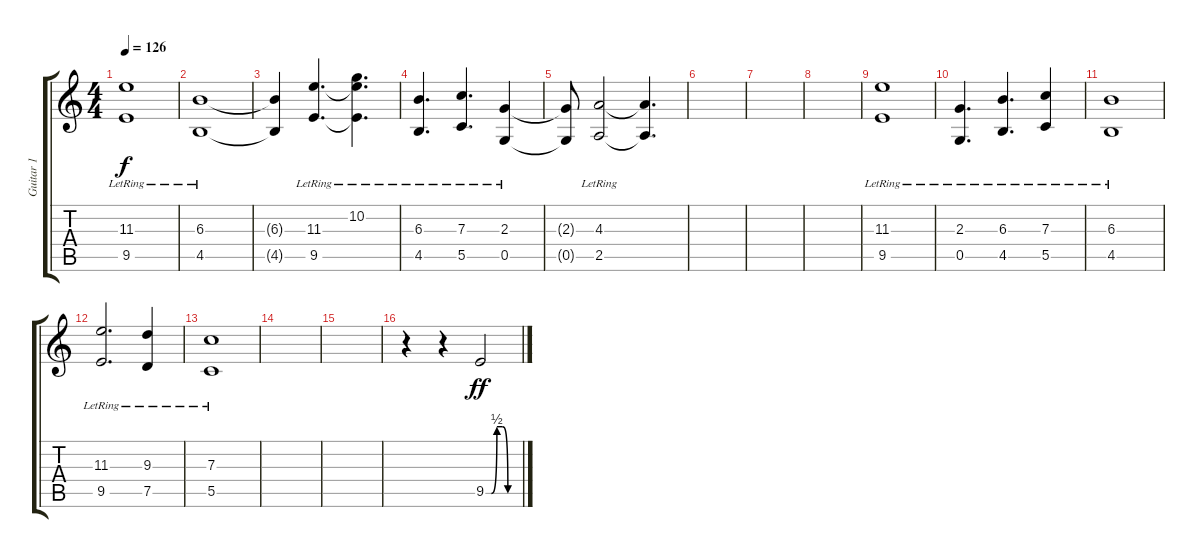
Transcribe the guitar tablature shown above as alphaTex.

\track ("Guitar 1" "Guitar 1") {instrument electricguitarjazz}
\staff {score tabs}
\tuning (D4 A3 F3 C3 G2 C2) {hide}
\ts (4 4)
\tempo 126
\clef g2
\ks c
(11.3{lr} 9.5{lr}).1{dy f} |
(6.3{lr} 4.5{lr}).1 |
(6.3{t} 4.5{t}).4 (11.3{lr} 9.5{lr}).4{d} (10.2{lr} 11.3{t} 9.5{t}).4{d} |
(6.3{lr} 4.5{lr}).4{d} (7.3{lr} 5.5{lr}).4{d} (2.3{lr} 0.5{lr}).4 |
(2.3{t} 0.5{t}).8 (4.3{lr} 2.5{lr}).2 (4.3{t} 2.5{t}).4{d} |
|
|
|
(11.3{lr} 9.5{lr}).1 |
(2.3{lr} 0.5{lr}).4{d} (6.3{lr} 4.5{lr}).4{d} (7.3{lr} 5.5{lr}).4 |
(6.3{lr} 4.5{lr}).1 |
(11.3{lr} 9.5{lr}).2{d} (9.3{lr} 7.5{lr}).4 |
(7.3{lr} 5.5{lr}).1 |
|
|
r.4 r.4 9.5{be (custom 0 0 10 0 20 2 30 2 40 0 60 0)}.2{dy ff}
